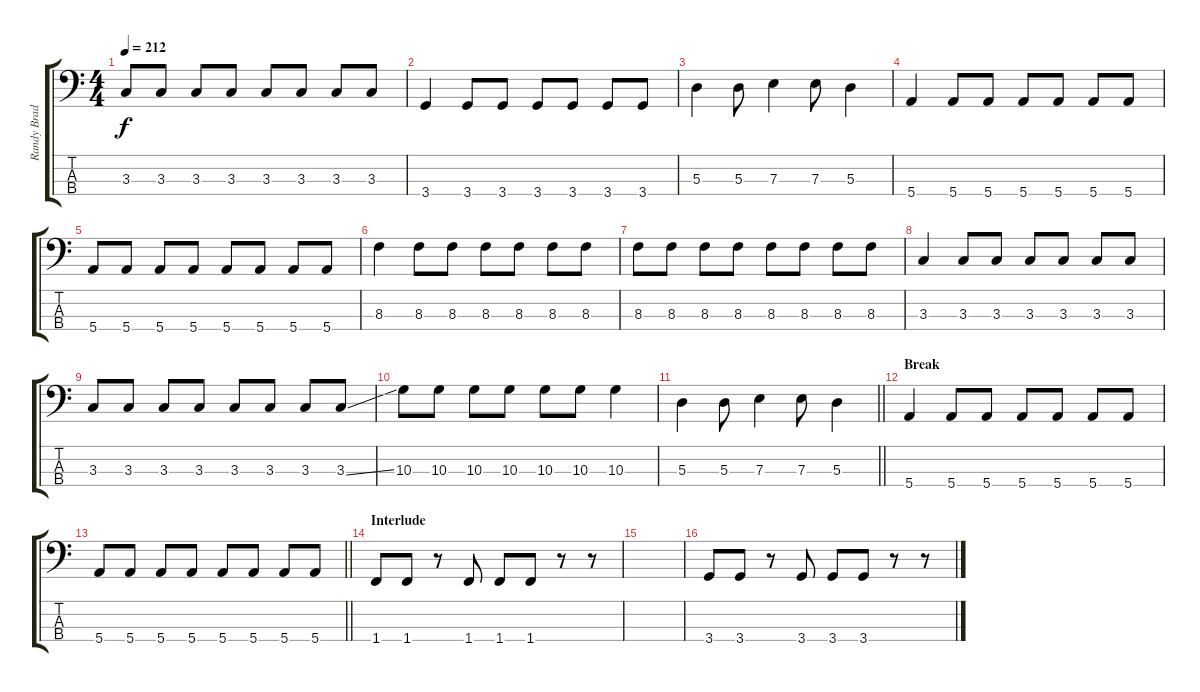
\track ("Randy Bradbury - Bass" "Randy Brad") {instrument electricbasspick}
\staff {score tabs}
\tuning (G2 D2 A1 E1) {hide}
\ts (4 4)
\tempo 212
\clef f4
\ks c
3.3.8{dy f} 3.3.8 3.3.8 3.3.8 3.3.8 3.3.8 3.3.8 3.3.8 |
3.4.4 3.4.8 3.4.8 3.4.8 3.4.8 3.4.8 3.4.8 |
5.3.4 5.3.8 7.3.4 7.3.8 5.3.4 |
5.4.4 5.4.8 5.4.8 5.4.8 5.4.8 5.4.8 5.4.8 |
5.4.8 5.4.8 5.4.8 5.4.8 5.4.8 5.4.8 5.4.8 5.4.8 |
8.3.4 8.3.8 8.3.8 8.3.8 8.3.8 8.3.8 8.3.8 |
8.3.8 8.3.8 8.3.8 8.3.8 8.3.8 8.3.8 8.3.8 8.3.8 |
3.3.4 3.3.8 3.3.8 3.3.8 3.3.8 3.3.8 3.3.8 |
3.3.8 3.3.8 3.3.8 3.3.8 3.3.8 3.3.8 3.3.8 3.3{ss}.8 |
10.3.8 10.3.8 10.3.8 10.3.8 10.3.8 10.3.8 10.3.4 |
\barLineRight lightlight
5.3.4 5.3.8 7.3.4 7.3.8 5.3.4 |
\section ("" "Break")
5.4.4 5.4.8 5.4.8 5.4.8 5.4.8 5.4.8 5.4.8 |
\barLineRight lightlight
5.4.8 5.4.8 5.4.8 5.4.8 5.4.8 5.4.8 5.4.8 5.4.8 |
\section ("" "Interlude")
1.4.8 1.4.8 r.8 1.4.8 1.4.8 1.4.8 r.8 r.8 |
|
3.4.8 3.4.8 r.8 3.4.8 3.4.8 3.4.8 r.8 r.8
